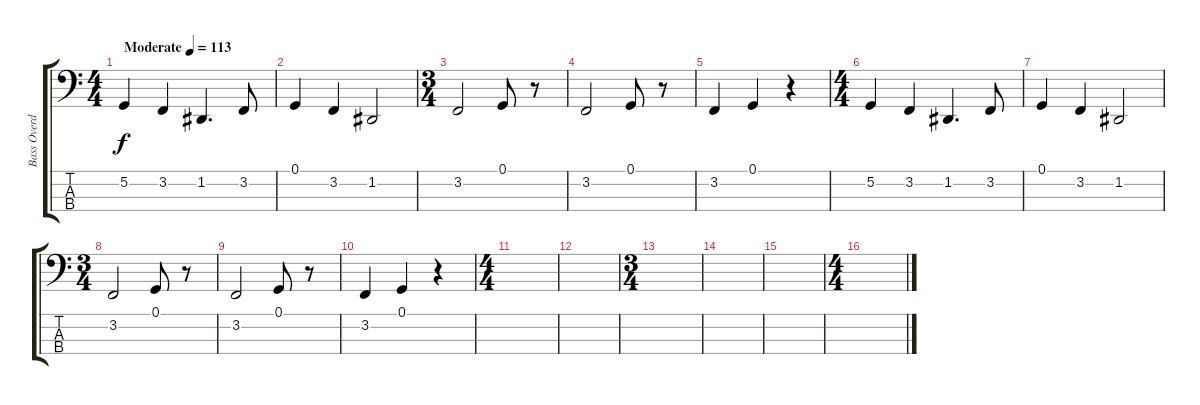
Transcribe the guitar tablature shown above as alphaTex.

\track ("Bass Overdub" "Bass Overd") {instrument tuba}
\staff {score tabs}
\tuning (G2 D2 A1 E1) {hide}
\ts (4 4)
\tempo (113 "Moderate")
\clef f4
\ks c
5.2.4{dy f instrument tuba} 3.2.4 1.2.4{d} 3.2.8 |
0.1.4 3.2.4 1.2.2 |
\ts (3 4)
3.2.2 0.1.8 r.8 |
3.2.2 0.1.8 r.8 |
3.2.4 0.1.4 r.4 |
\ts (4 4)
5.2.4 3.2.4 1.2.4{d} 3.2.8 |
0.1.4 3.2.4 1.2.2 |
\ts (3 4)
3.2.2 0.1.8 r.8 |
3.2.2 0.1.8 r.8 |
3.2.4 0.1.4 r.4 |
\ts (4 4)
|
|
\ts (3 4)
|
|
|
\ts (4 4)
